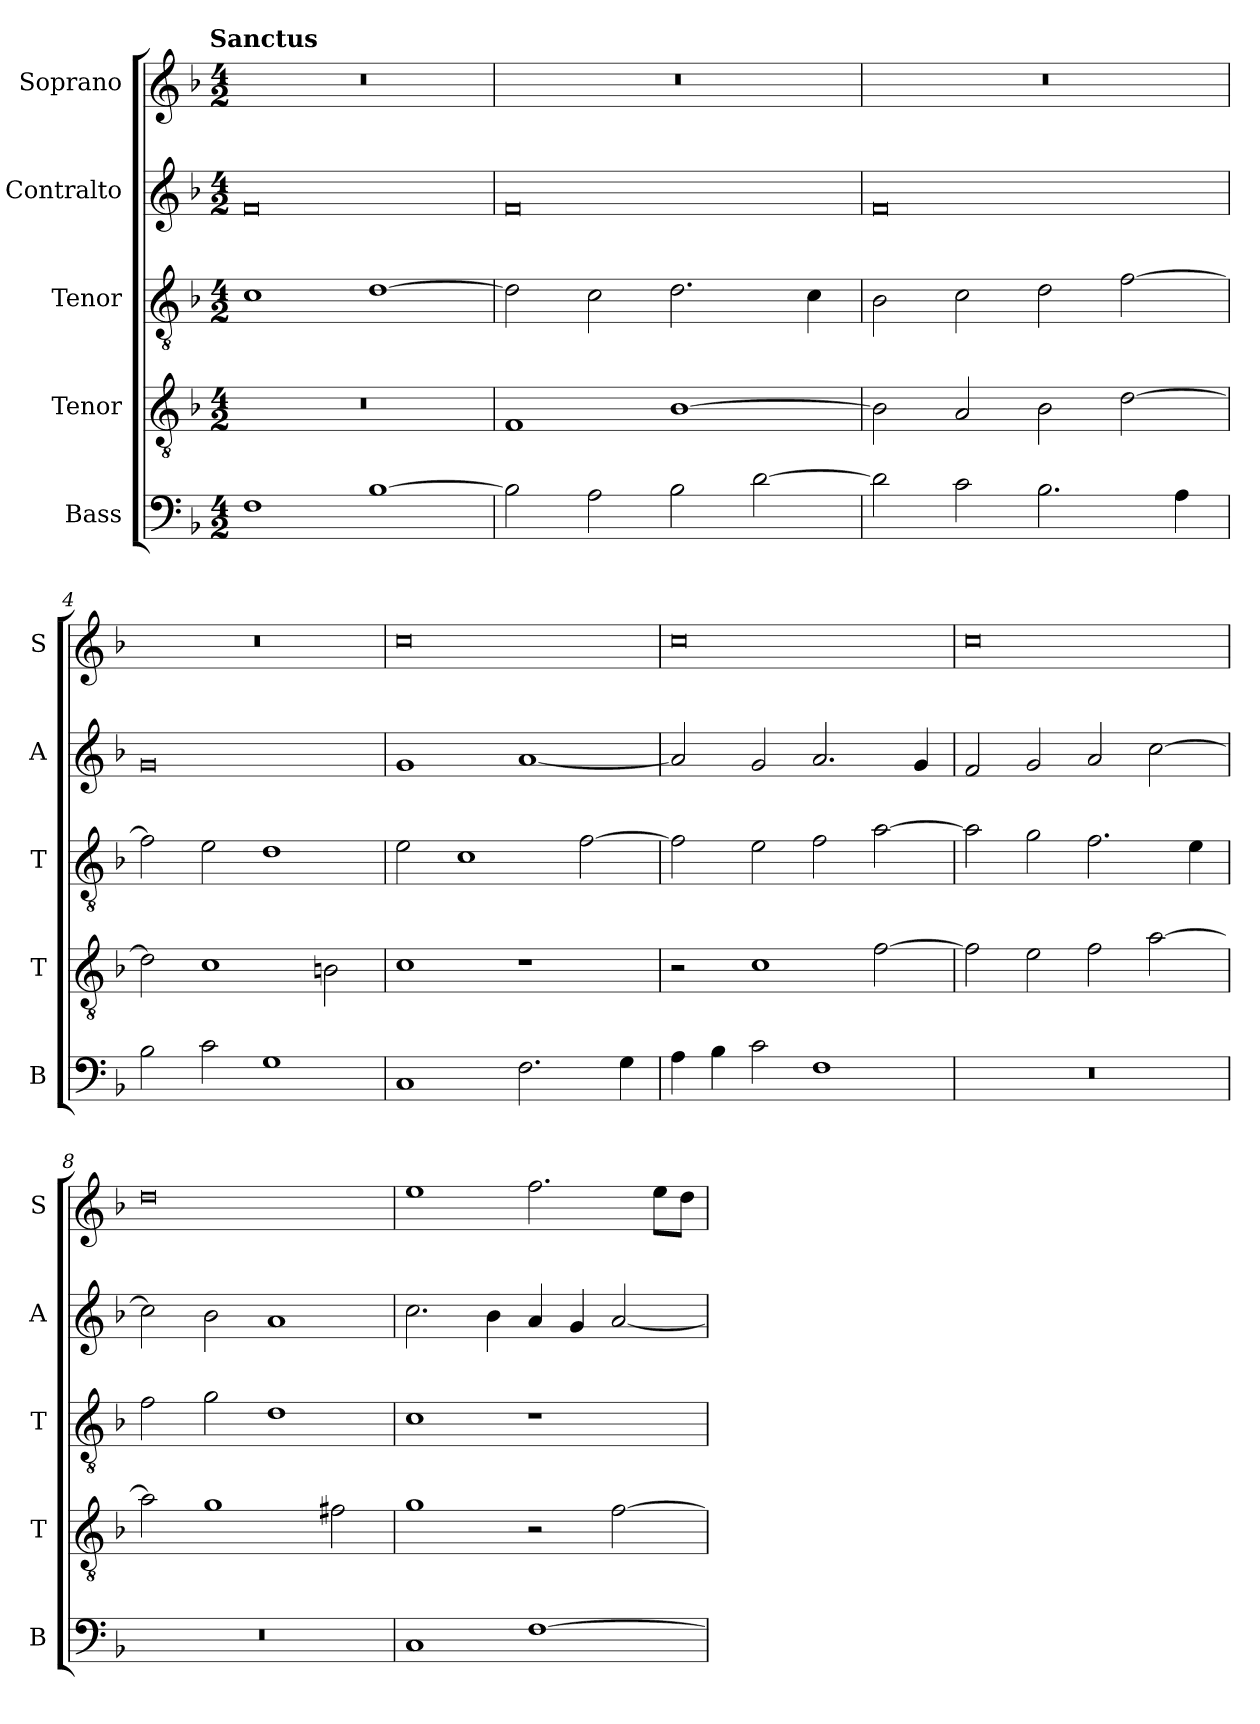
**kern	**kern	**kern	**kern	**kern
*part5	*part4	*part3	*part2	*part1
*staff5	*staff4	*staff3	*staff2	*staff1
*I"Bass	*I"Tenor	*I"Tenor	*I"Contralto	*I"Soprano
*I'B	*I'T	*I'T	*I'A	*I'S
*clefF4	*clefGv2	*clefGv2	*clefG2	*clefG2
*k[b-]	*k[b-]	*k[b-]	*k[b-]	*k[b-]
*F:ion	*F:ion	*F:ion	*F:ion	*F:ion
!!LO:TX:omd:t=Sanctus
*M4/2	*M4/2	*M4/2	*M4/2	*M4/2
=1	=1	=1	=1	=1
1F	0r	1c	0f	0r
[1B-	.	[1d	.	.
=2	=2	=2	=2	=2
2B-]	1F	2d]	0f	0r
2A	.	2c	.	.
2B-	[1B-	2.d	.	.
[2d	.	.	.	.
.	.	4c	.	.
=3	=3	=3	=3	=3
2d]	2B-]	2B-	0f	0r
2c	2A	2c	.	.
2.B-	2B-	2d	.	.
.	[2d	[2f	.	.
4A	.	.	.	.
=4	=4	=4	=4	=4
2B-	2d]	2f]	0g	0r
2c	1c	2e	.	.
1G	.	1d	.	.
.	2Bn	.	.	.
=5	=5	=5	=5	=5
1C	1c	2e	1g	0cc
.	.	1c	.	.
2.F	1r	.	[1a	.
.	.	[2f	.	.
4G	.	.	.	.
=6	=6	=6	=6	=6
4A	2r	2f]	2a]	0cc
4B-	.	.	.	.
2c	1c	2e	2g	.
1F	.	2f	2.a	.
.	[2f	[2a	.	.
.	.	.	4g	.
=7	=7	=7	=7	=7
0r	2f]	2a]	2f	0cc
.	2e	2g	2g	.
.	2f	2.f	2a	.
.	[2a	.	[2cc	.
.	.	4e	.	.
=8	=8	=8	=8	=8
0r	2a]	2f	2cc]	0dd
.	1g	2g	2b-	.
.	.	1d	1a	.
.	2f#X	.	.	.
=9	=9	=9	=9	=9
1C	1g	1c	2.cc	1ee
.	.	.	4b-	.
[1F	2r	1r	4a	2.ff
.	.	.	4g	.
.	[2f	.	[2a	.
.	.	.	.	8ee\L
.	.	.	.	8dd\J
=	=	=	=	=
*-	*-	*-	*-	*-
